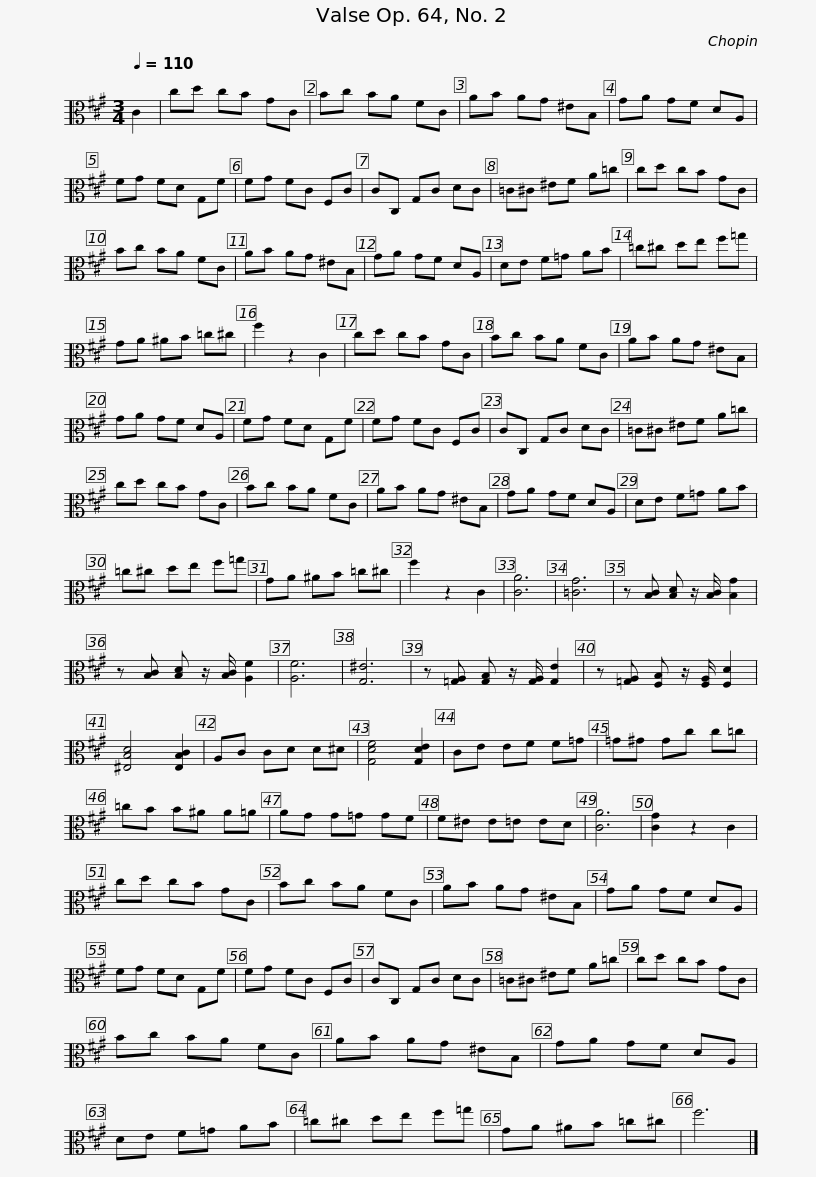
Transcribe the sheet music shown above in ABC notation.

X:1
L:1/8
Q:1/4=110
M:3/4
I:linebreak $
K:A
V:1 alto
V:1
 C2 | cd cB GC | Bc BA FC | AB AG ^EB, | GA GF DA, | %5
 FG FD G,F | FG FC F,C |$ CC, G,C DC | =C^C ^EF A=c | cd cB GC | %10
 Bc BA FC | AB AG ^EB, | GA GF DA, |$ DE F=G AB | =c^c de f=g | %15
 GA ^AB =c^c | f2 z2 C2 | cd cB GC | Bc BA FC |$ AB AG ^EB, | %20
 GA GF DA, | FG FD G,F | FG FC F,C | CC, G,C DC | =C^C ^EF A=c | %25
 cd cB GC |$ Bc BA FC | AB AG ^EB, | GA GF DA, | DE F=G AB | %30
 =c^c de f=g | GA ^AB =c^c |$ f2 z2 C2 | [CA]6 | [=CG]6 | %35
 z [B,C] [B,D] z/ [B,C]/ [B,G]2 | z [B,C] [B,D] z/ [B,C]/ [A,F]2 | [A,F]6 | [G,^E]6 | z [=G,A,] [G,B,] z/ [G,A,]/ [G,E]2 | %40
 z [=G,A,] [F,B,] z/ [F,A,]/ [F,D]2 |$ [^E,B,D]4 [E,B,C]2 | A,C CD D^D | [G,DF]4 [G,DE]2 | CE EF F=G | %45
 =G^G Gc c=c | =cB B^A A=A | AG G=G GF |$ F^E E=E ED | [CA]6 | %50
 [CG]2 z2 C2 | cd cB GC | Bc BA FC | AB AG ^EB, | GA GF DA, | %55
 FG FD G,F |$ FG FC F,C | CC, G,C DC | =C^C ^EF A=c | cd cB GC | %60
 Bc BA FC | AB AG ^EB, |$ GA GF DA, | DE F=G AB | =c^c de f=g | %65
 GA ^AB =c^c | f6 |] %67
